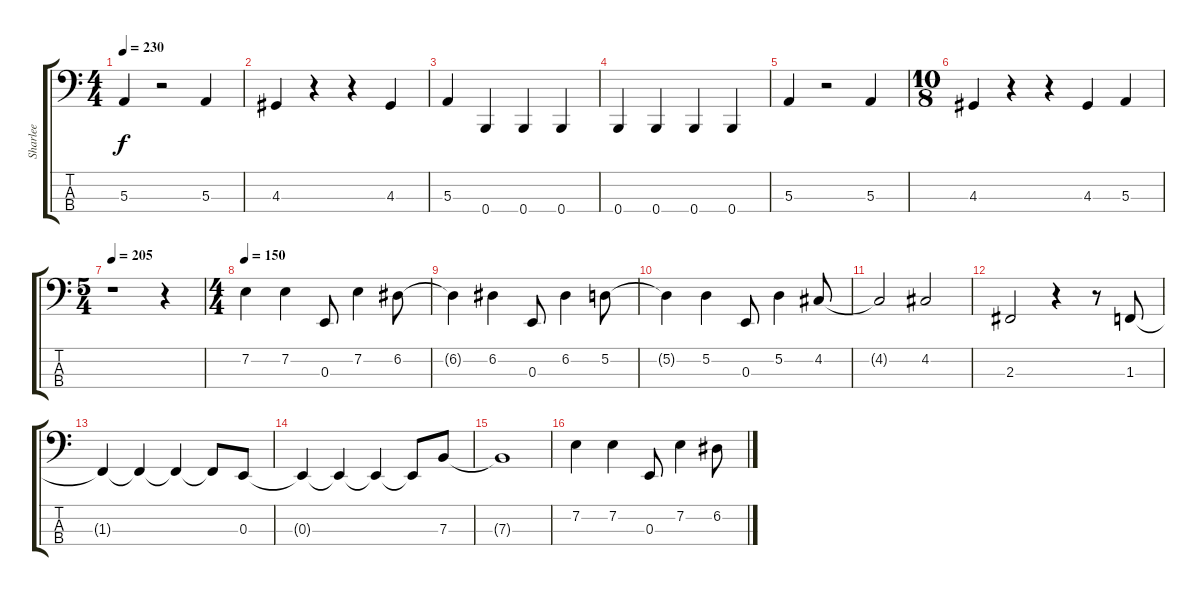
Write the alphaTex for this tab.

\track ("Sharlee" "Sharlee") {instrument electricbasspick}
\staff {score tabs}
\tuning (D2 A1 E1 B0) {hide}
\ts (4 4)
\tempo 230
\clef f4
\ks c
5.3.4{dy f} r.2 5.3.4 |
4.3.4 r.4 r.4 4.3.4 |
5.3.4 0.4.4 0.4.4 0.4.4 |
0.4.4 0.4.4 0.4.4 0.4.4 |
5.3.4 r.2 5.3.4 |
\ts (10 8)
4.3.4 r.4 r.4 4.3.4 5.3.4 |
\ts (5 4)
\tempo 205
r.1 r.4 |
\ts (4 4)
\tempo 150
7.2.4 7.2.4 0.3.8 7.2.4 6.2.8 |
6.2{t}.4 6.2.4 0.3.8 6.2.4 5.2.8 |
5.2{t}.4 5.2.4 0.3.8 5.2.4 4.2.8 |
4.2{t}.2 4.2.2 |
2.3.2 r.4 r.8 1.3.8 |
1.3{t}.4 1.3{t}.4 1.3{t}.4 1.3{t}.8 0.3.8 |
0.3{t}.4 0.3{t}.4 0.3{t}.4 0.3{t}.8 7.3.8 |
7.3{t}.1 |
7.2.4 7.2.4 0.3.8 7.2.4 6.2.8
